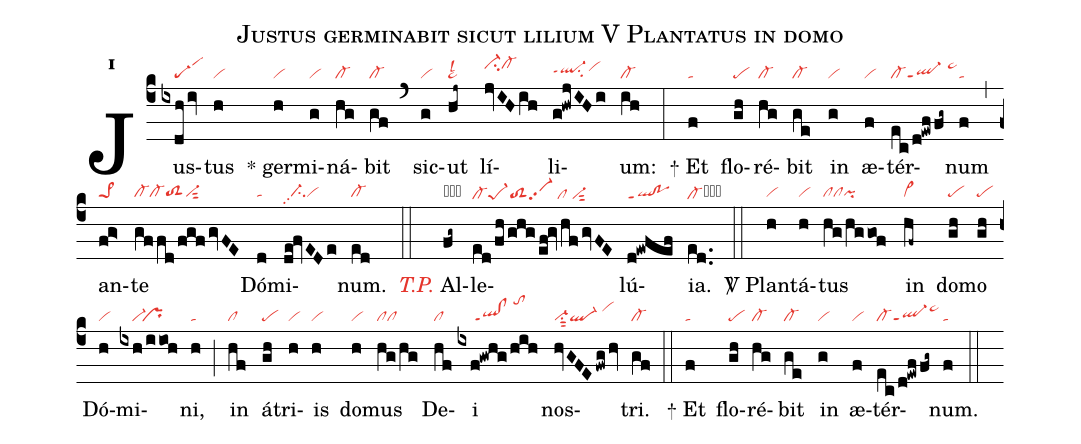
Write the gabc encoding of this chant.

name:Justus germinabit sicut lilium V Plantatus in domo;
office-part:re;
mode:1;
nabc-lines:1;
%%
initial-style: 1;
name: Justus germinabit sicut lilium;
mode: 1;
office-part: Responsorium;
annotation: Resp.;
annotation: i;
nabc-lines: 1;
%%
(c4) Jus(ixdh/iv|////scG-1)tus(h|vi) <sp>*</sp> ger(h|vi)mi(g|vi)ná(hg|cl-)bit(gf|cl-) (`) sic(g|vi)ut(hj~|pe~lsl2) lí(jvIHih|ci-hjcl-hj)li(g!hwjIHi|ql-hhppt1su2vihi)um:(ih|cl-) (:)
<sp>+</sp> Et(f|ta) flo(gh|pe)ré(hg|cl-)bit(ge|cl-) in(g|vi) æ(f|vi)tér(ec/d!ewffg~|cl-ql-ppt1/pe~hj)num(f|ta) (,) an(fg>|pe>1)te(gffd/fgfgvFE|cl-cl-toS2vi-sut2) Dó(d|ta)mi(de!fvEDe|//ci-pp2vi)num.(ed|cl-) (::)
<i><c>T.P.</c></i> Al(fg~|obpe~he)le(ed/fh/ghg/ef@gv/hf/gvFE|cl-hepe-1hetoS2hevi-hepp2/clhe/vi-hesut2)lú(d!ewfef|qlhe!poheppt1){ia}.(ed..|cl-hecb) (::)

<sp>V/</sp> Plan(h|vi)tá(h|vi)tus(hg/hggof|clclpi) in(hf~|vi>) do(gh|pe)mo(gh|pe) Dó(h|vi)mi(ixh/iioh|////vi-`pr)ni,(h|ta) (;) in(hf|cl) á(gh|pe)tri(h|vi)is(h|vi) do(h|vi)mus(hg/hg|clcl) De(hf|cl)i(ixf!gwhg/hih|/////ql!clppt1/tohm) nos(hvGFE/fwg/hv|vi-su1sut2ql-/vihj)tri.(gf|cl-) (::)
<sp>+</sp> Et(f|ta) flo(gh|pe)ré(hg|cl-)bit(ge|cl-) in(g|vi) æ(f|vi)tér(ec/d!ewf/fg~|cl-ql-ppt1pe~hj)num.(f|ta) (::)
